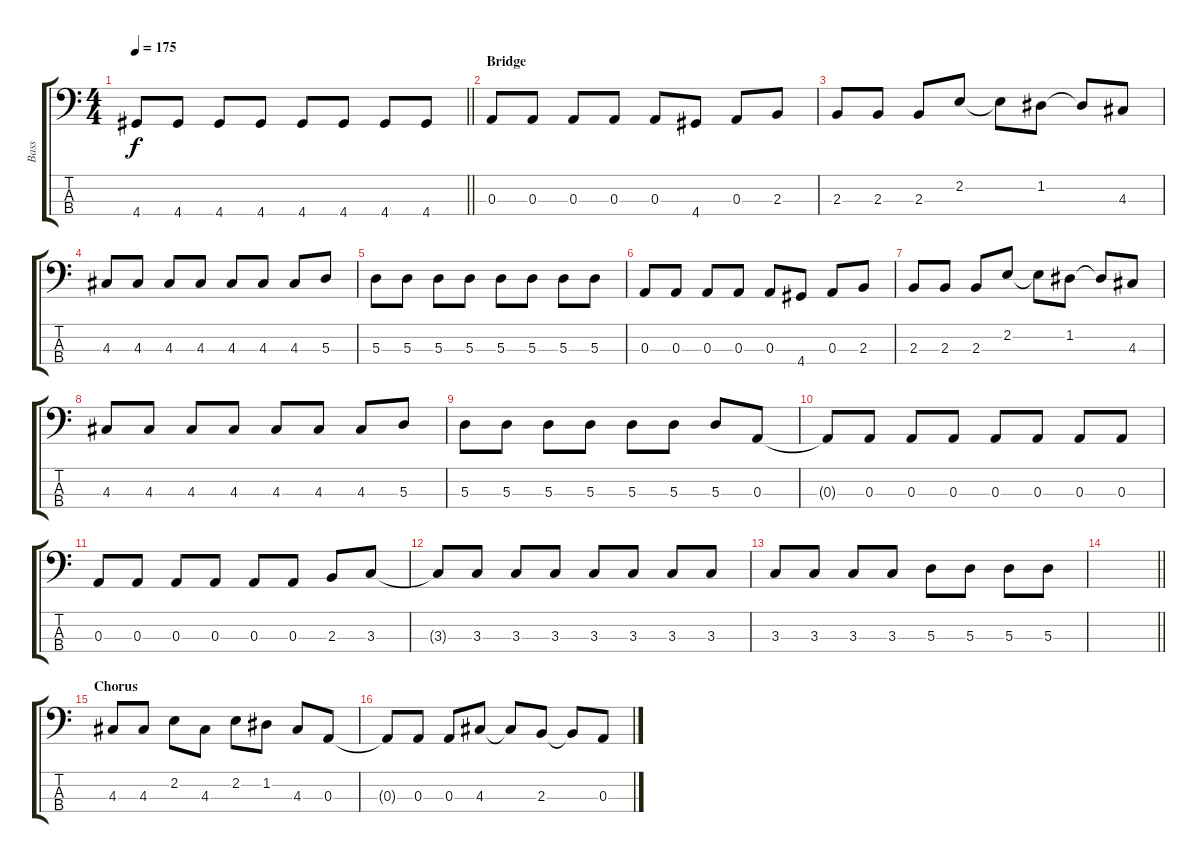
\track ("Bass" "Bass") {instrument electricbasspick}
\staff {score tabs}
\tuning (G2 D2 A1 E1) {hide}
\ts (4 4)
\tempo 175
\clef f4
\barLineRight lightlight
\ks c
4.4.8{dy f} 4.4.8 4.4.8 4.4.8 4.4.8 4.4.8 4.4.8 4.4.8 |
\section ("" "Bridge")
0.3.8 0.3.8 0.3.8 0.3.8 0.3.8 4.4.8 0.3.8 2.3.8 |
2.3.8 2.3.8 2.3.8 2.2.8 2.2{t}.8 1.2.8 1.2{t}.8 4.3.8 |
4.3.8 4.3.8 4.3.8 4.3.8 4.3.8 4.3.8 4.3.8 5.3.8 |
5.3.8 5.3.8 5.3.8 5.3.8 5.3.8 5.3.8 5.3.8 5.3.8 |
0.3.8 0.3.8 0.3.8 0.3.8 0.3.8 4.4.8 0.3.8 2.3.8 |
2.3.8 2.3.8 2.3.8 2.2.8 2.2{t}.8 1.2.8 1.2{t}.8 4.3.8 |
4.3.8 4.3.8 4.3.8 4.3.8 4.3.8 4.3.8 4.3.8 5.3.8 |
5.3.8 5.3.8 5.3.8 5.3.8 5.3.8 5.3.8 5.3.8 0.3.8 |
0.3{t}.8 0.3.8 0.3.8 0.3.8 0.3.8 0.3.8 0.3.8 0.3.8 |
0.3.8 0.3.8 0.3.8 0.3.8 0.3.8 0.3.8 2.3.8 3.3.8 |
3.3{t}.8 3.3.8 3.3.8 3.3.8 3.3.8 3.3.8 3.3.8 3.3.8 |
3.3.8 3.3.8 3.3.8 3.3.8 5.3.8 5.3.8 5.3.8 5.3.8 |
\barLineRight lightlight
|
\section ("" "Chorus")
4.3.8 4.3.8 2.2.8 4.3.8 2.2.8 1.2.8 4.3.8 0.3.8 |
0.3{t}.8 0.3.8 0.3.8 4.3.8 4.3{t}.8 2.3.8 2.3{t}.8 0.3.8
